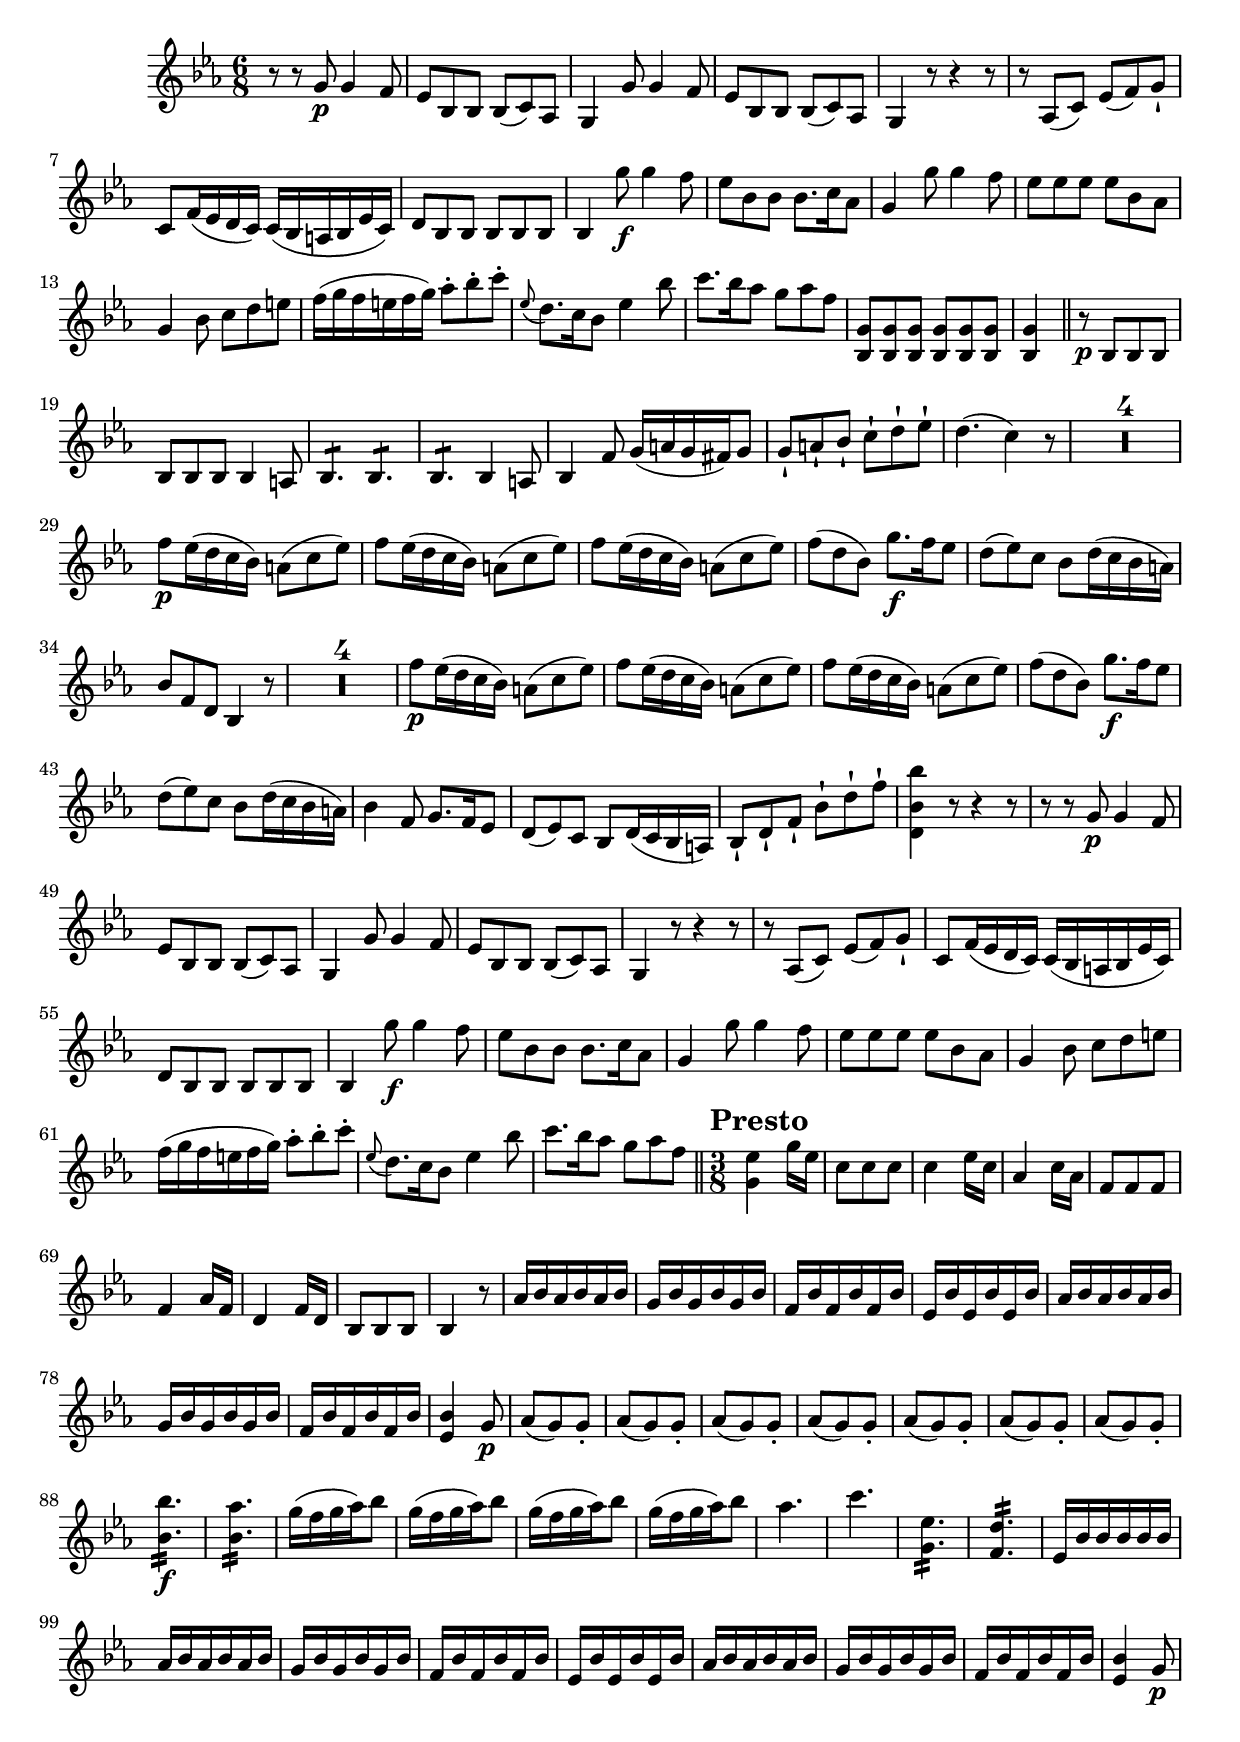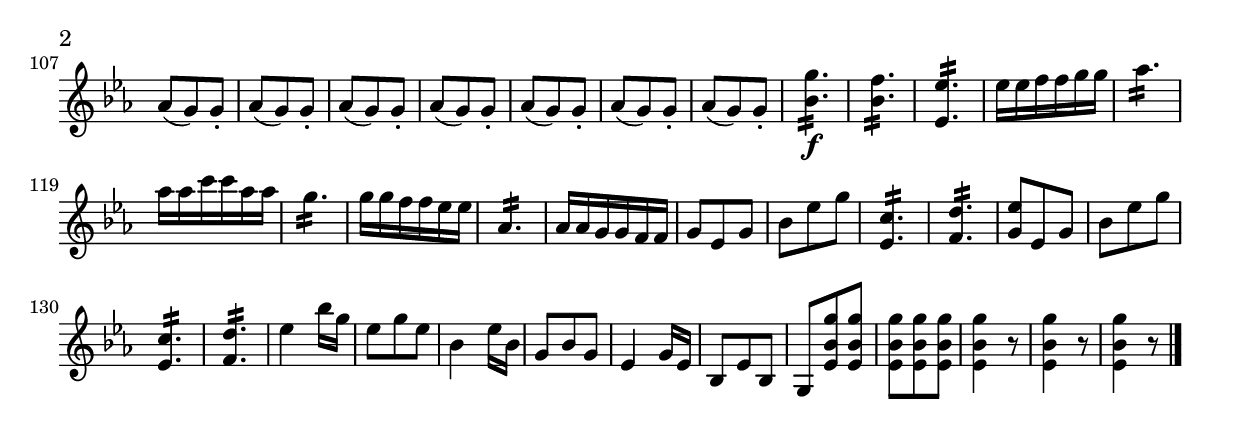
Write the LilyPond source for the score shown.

\version "2.10.25"      %Gossec - Symphonie mi bémol
                        %Violon2 - 3ème mvt
\relative c''{
\clef treble
\key ees \major
\time 6/8




r8 r g\p g4 f8
ees bes bes bes( c) aes
g4 g'8 g4 f8
ees bes bes bes( c) aes
g4 r8 r4 r8
r aes( c) ees( f) g-|
c, f16( ees d c) c( bes a bes ees c)
d8 bes bes bes bes bes
bes4 g''8\f g4 f8
ees bes bes bes8. c16 aes8
g4 g'8 g4 f8
ees ees ees ees bes aes
g4 bes8 c d e
f16( g f e f g) aes8-. bes-. c-.
\appoggiatura ees, d8. c16 bes8 ees4 bes'8
c8. bes16 aes8 g aes f
<bes,, g'> <bes g'> <bes g'> <bes g'> <bes g'> <bes g'> 
<bes g'>4 \bar "||" \noBreak r8\p bes bes bes
bes bes bes bes4 a8
bes4.:8 bes:
bes: bes4 a8
bes4 f'8 g16( a g fis) g8
g-| a-| bes-| c-| d-| ees-|
d4.( c4) r8
\set Score.skipBars = ##t R2. * 4 
%
%
%
f8\p ees16( d c bes) a8( c ees)
f ees16( d c bes) a8( c ees)
f ees16( d c bes) a8( c ees)
f( d bes) g'8.\f f16 ees8
d8( ees) c bes d16( c bes a)
bes8 f d bes4 r8
\set Score.skipBars = ##t R2. * 4 
%
%
%
f''8\p ees16( d c bes) a8( c ees)
f ees16( d c bes) a8( c ees)
f ees16( d c bes) a8( c ees)
f( d bes) g'8.\f f16 ees8
d8( ees) c bes d16( c bes a)
bes4 f8 g8. f16 ees8
d( ees) c bes d16( c bes a)
bes8-| d-| f-| bes-| d-| f-|
<d, bes' bes'>4 r8 r4 r8
r8 r g\p g4 f8
ees bes bes bes( c) aes
g4 g'8 g4 f8
ees bes bes bes( c) aes
g4 r8 r4 r8
r aes( c) ees( f) g-|
c, f16( ees d c) c( bes a bes ees c)
d8 bes bes bes bes bes
bes4 g''8\f g4 f8
ees bes bes bes8. c16 aes8
g4 g'8 g4 f8
ees ees ees ees bes aes
g4 bes8 c d e
f16( g f e f g) aes8-. bes-. c-.
\appoggiatura ees, d8. c16 bes8 ees4 bes'8
c8. bes16 aes8 g aes f \bar "||" \override Score.RehearsalMark #'break-align-symbols = #'(time-signature) \override Score.RehearsalMark #'self-alignment-X = #left \override Score.RehearsalMark #'padding = #2.0 \time 3/8 \mark \markup {\bold "Presto"}
<g, ees'>4 g'16 ees
c8 c c
c4 ees16 c
aes4 c16 aes
f8 f f
f4 aes16 f
d4 f16 d
bes8 bes bes
bes4 r8
aes'16 bes aes bes aes bes
g bes g bes g bes
f bes f bes f bes
ees, bes' ees, bes' ees, bes'
aes16 bes aes bes aes bes
g bes g bes g bes
f bes f bes f bes
<ees, bes'>4 g8\p
\repeat unfold 7 {aes( g) g-.}
%
%
%
%
%
%
<bes bes'>4.:16\f
<bes aes'>:
g'16( f g aes) bes8
g16( f g aes) bes8
g16( f g aes) bes8
g16( f g aes) bes8
aes4. 
c
<g, ees'>4.:16
<f d'>:
ees16 bes' bes bes bes bes
aes16 bes aes bes aes bes
g bes g bes g bes
f bes f bes f bes
ees, bes' ees, bes' ees, bes'
aes16 bes aes bes aes bes
g bes g bes g bes
f bes f bes f bes
<ees, bes'>4 g8\p
\repeat unfold 7 {aes( g) g-.}
%
%
%
%
%
%
<bes g'>4.:16\f
<bes f'>:
<ees, ees'>:
ees'16 ees f f g g
aes4.:16
aes16 aes c c aes aes
g4.:16
g16 g f f ees ees
aes,4.:16
aes16 aes g g f f
g8 ees g
bes ees g
<ees, c'>4.:16
<f d'>:
<g ees'>8 ees g
bes ees g
<ees, c'>4.:16
<f d'>:
ees'4 bes'16 g
ees8 g ees
bes4 ees16 bes
g8 bes g
ees4 g16 ees
bes8 ees bes
g <ees' bes' g'> <ees bes' g'>
<ees bes' g'> <ees bes' g'> <ees bes' g'>
<ees bes' g'>4 r8
<ees bes' g'>4 r8
<ees bes' g'>4 r8 \bar "|." 
}

